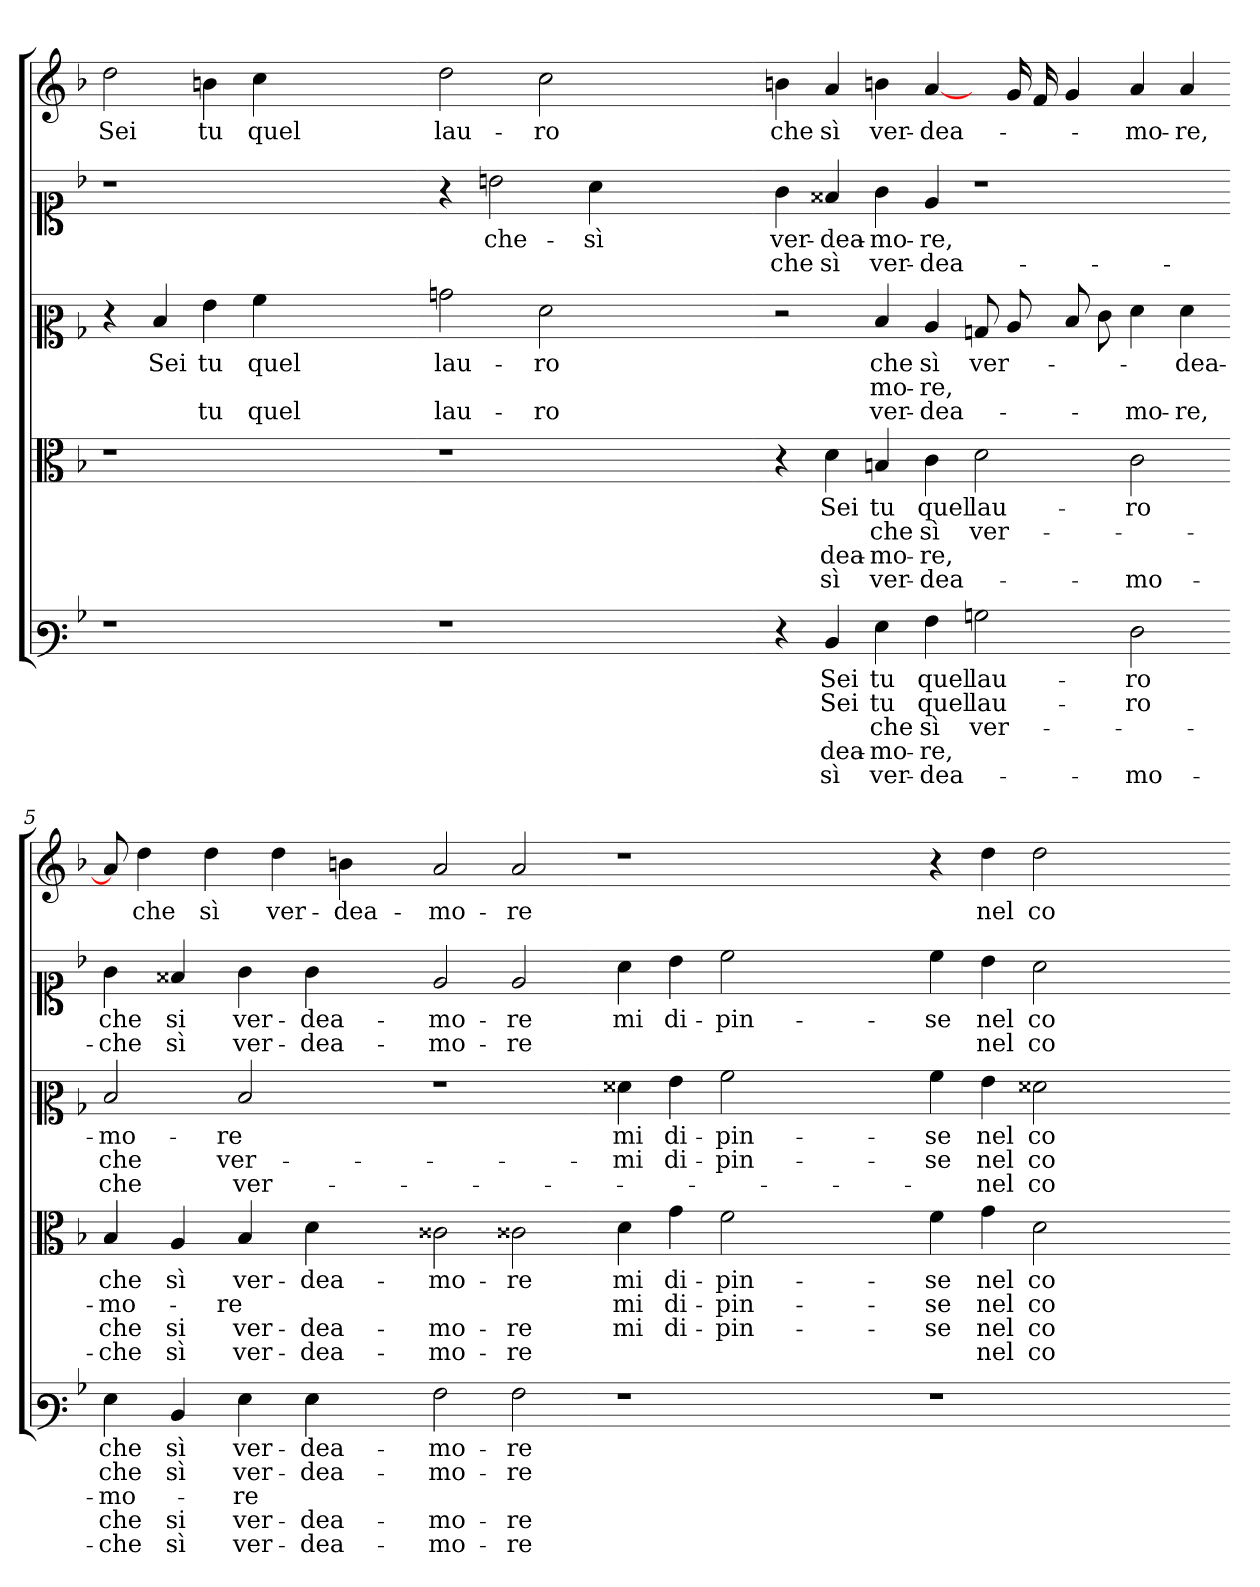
**kern	**text	**text	**text	**text	**text	**kern	**text	**text	**text	**text	**kern	**text	**text	**text	**kern	**text	**text	**kern	**text
*part5	*part5	*part5	*part5	*part5	*part5	*part4	*part4	*part4	*part4	*part4	*part3	*part3	*part3	*part3	*part2	*part2	*part2	*part1	*part1
*staff5	*staff5	*staff5	*staff5	*staff5	*staff5	*staff4	*staff4	*staff4	*staff4	*staff4	*staff3	*staff3	*staff3	*staff3	*staff2	*staff2	*staff2	*staff1	*staff1
*clefF3	*	*	*	*	*	*clefC3	*	*	*	*	*clefC2	*	*	*	*clefC1	*	*	*clefG2	*
*k[b-]	*	*	*	*	*	*k[b-]	*	*	*	*	*k[b-]	*	*	*	*k[b-]	*	*	*k[b-]	*
=1	=1	=1	=1	=1	=1	=1	=1	=1	=1	=1	=1	=1	=1	=1	=1	=1	=1	=1	=1
1r	.	.	.	.	.	1r	.	.	.	.	4r	.	.	.	1r	.	.	2dd	Sei
.	.	.	.	.	.	.	.	.	.	.	4d	Sei	.	.	.	.	.	.	.
.	.	.	.	.	.	.	.	.	.	.	4g	tu	.	tu	.	.	.	4bn	tu
.	.	.	.	.	.	.	.	.	.	.	4a	quel	.	quel	.	.	.	4cc	quel
1ryy	.	.	.	.	.	1ryy	.	.	.	.	1ryy	.	.	.	1ryy	.	.	1ryy	.
=2-	=2-	=2-	=2-	=2-	=2-	=2-	=2-	=2-	=2-	=2-	=2-	=2-	=2-	=2-	=2-	=2-	=2-	=2-	=2-
1r	.	.	.	.	.	1r	.	.	.	.	2b	lau-	.	lau-	4r	.	.	2dd	lau-
.	.	.	.	.	.	.	.	.	.	.	.	.	.	.	2b	che-	.	.	.
.	.	.	.	.	.	.	.	.	.	.	2f	ro	.	ro	.	.	.	2cc	ro
.	.	.	.	.	.	.	.	.	.	.	.	.	.	.	4a	sì	.	.	.
1ryy	.	.	.	.	.	1ryy	.	.	.	.	1ryy	.	.	.	1ryy	.	.	1ryy	.
=3-	=3-	=3-	=3-	=3-	=3-	=3-	=3-	=3-	=3-	=3-	=3-	=3-	=3-	=3-	=3-	=3-	=3-	=3-	=3-
4r	.	.	.	.	.	4r	.	.	.	.	2r	.	.	.	4g	ver-	che	4bn	che
4D	Sei	Sei	.	dea-	sì	4d	Sei	.	dea-	sì	.	.	.	.	4f##X	dea-	sì	4a	sì
4G	tu	tu	che	mo-	ver-	4B	tu	che	mo-	ver-	4d	che	mo-	ver-	4g	mo-	ver-	4bn	ver-
4A	quel	quel	sì	re,	dea-	4c	quel	sì	re,	dea-	4c	sì	re,	dea-	4e	re,	dea-	[4a	dea-
2Bn	lau-	lau-	ver-	.	.	2d	lau-	ver-	.	.	8B	ver-	.	.	1r	.	.	8ryy	.
.	.	.	.	.	.	.	.	.	.	.	8c	.	.	.	.	.	.	16g	.
.	.	.	.	.	.	.	.	.	.	.	.	.	.	.	.	.	.	16f	.
.	.	.	.	.	.	.	.	.	.	.	8d	.	.	.	.	.	.	4g	.
.	.	.	.	.	.	.	.	.	.	.	8e	.	.	.	.	.	.	.	.
2F	ro	ro	.	.	mo-	2c	ro	.	.	mo-	4f	.	.	mo-	.	.	.	4a	mo-
.	.	.	.	.	.	.	.	.	.	.	4f	dea-	.	re,	.	.	.	4a	re,
=5-	=5-	=5-	=5-	=5-	=5-	=5-	=5-	=5-	=5-	=5-	=5-	=5-	=5-	=5-	=5-	=5-	=5-	=5-	=5-
4G	che	che	mo-	che	che	4B	che	mo-	che	che	2d	mo-	che	che	4g	che	che	8a]	.
.	.	.	.	.	.	.	.	.	.	.	.	.	.	.	.	.	.	4dd	che
4D	sì	sì	.	si	sì	4A	sì	.	si	sì	.	.	.	.	4f##X	si	sì	.	.
.	.	.	.	.	.	.	.	.	.	.	.	.	.	.	.	.	.	4dd	sì
4G	ver-	ver-	re	ver-	ver-	4B	ver-	re	ver-	ver-	2d	re	ver-	ver-	4g	ver-	ver-	.	.
.	.	.	.	.	.	.	.	.	.	.	.	.	.	.	.	.	.	4dd	ver-
4G	dea-	dea-	.	dea-	dea-	4d	dea-	.	dea-	dea-	.	.	.	.	4g	dea-	dea-	.	.
.	.	.	.	.	.	.	.	.	.	.	.	.	.	.	.	.	.	4bn	dea-
8ryy	.	.	.	.	.	8ryy	.	.	.	.	8ryy	.	.	.	8ryy	.	.	.	.
=6-	=6-	=6-	=6-	=6-	=6-	=6-	=6-	=6-	=6-	=6-	=6-	=6-	=6-	=6-	=6-	=6-	=6-	=6-	=6-
2A	mo-	mo-	.	mo-	mo-	2c##X	mo-	.	mo-	mo-	1r	.	.	.	2e	mo-	mo-	2a	mo-
2A	re	re	.	re	re	2c##X	re	.	re	re	.	.	.	.	2e	re	re	2a	re
=7-	=7-	=7-	=7-	=7-	=7-	=7-	=7-	=7-	=7-	=7-	=7-	=7-	=7-	=7-	=7-	=7-	=7-	=7-	=7-
1r	.	.	.	.	.	4d	mi	mi	mi	.	4f##X	mi	mi	.	4a	mi	.	1r	.
.	.	.	.	.	.	4g	di-	di-	di-	.	4g	di-	di-	.	4b	di-	.	.	.
.	.	.	.	.	.	2f	pin-	pin-	pin-	.	2a	pin-	pin-	.	2cc	pin-	.	.	.
1ryy	.	.	.	.	.	1ryy	.	.	.	.	1ryy	.	.	.	1ryy	.	.	1ryy	.
=8-	=8-	=8-	=8-	=8-	=8-	=8-	=8-	=8-	=8-	=8-	=8-	=8-	=8-	=8-	=8-	=8-	=8-	=8-	=8-
1r	.	.	.	.	.	4f	se	se	se	.	4a	se	se	.	4cc	se	.	4r	.
.	.	.	.	.	.	4g	nel	nel	nel	nel	4g	nel	nel	nel	4b	nel	nel	4dd	nel
.	.	.	.	.	.	2d	co-	co-	co-	co-	2f##X	co-	co-	co-	2a	co-	co-	2dd	co-
1ryy	.	.	.	.	.	1ryy	.	.	.	.	1ryy	.	.	.	1ryy	.	.	1ryy	.
=-	=-	=-	=-	=-	=-	=-	=-	=-	=-	=-	=-	=-	=-	=-	=-	=-	=-	=-	=-
*-	*-	*-	*-	*-	*-	*-	*-	*-	*-	*-	*-	*-	*-	*-	*-	*-	*-	*-	*-
